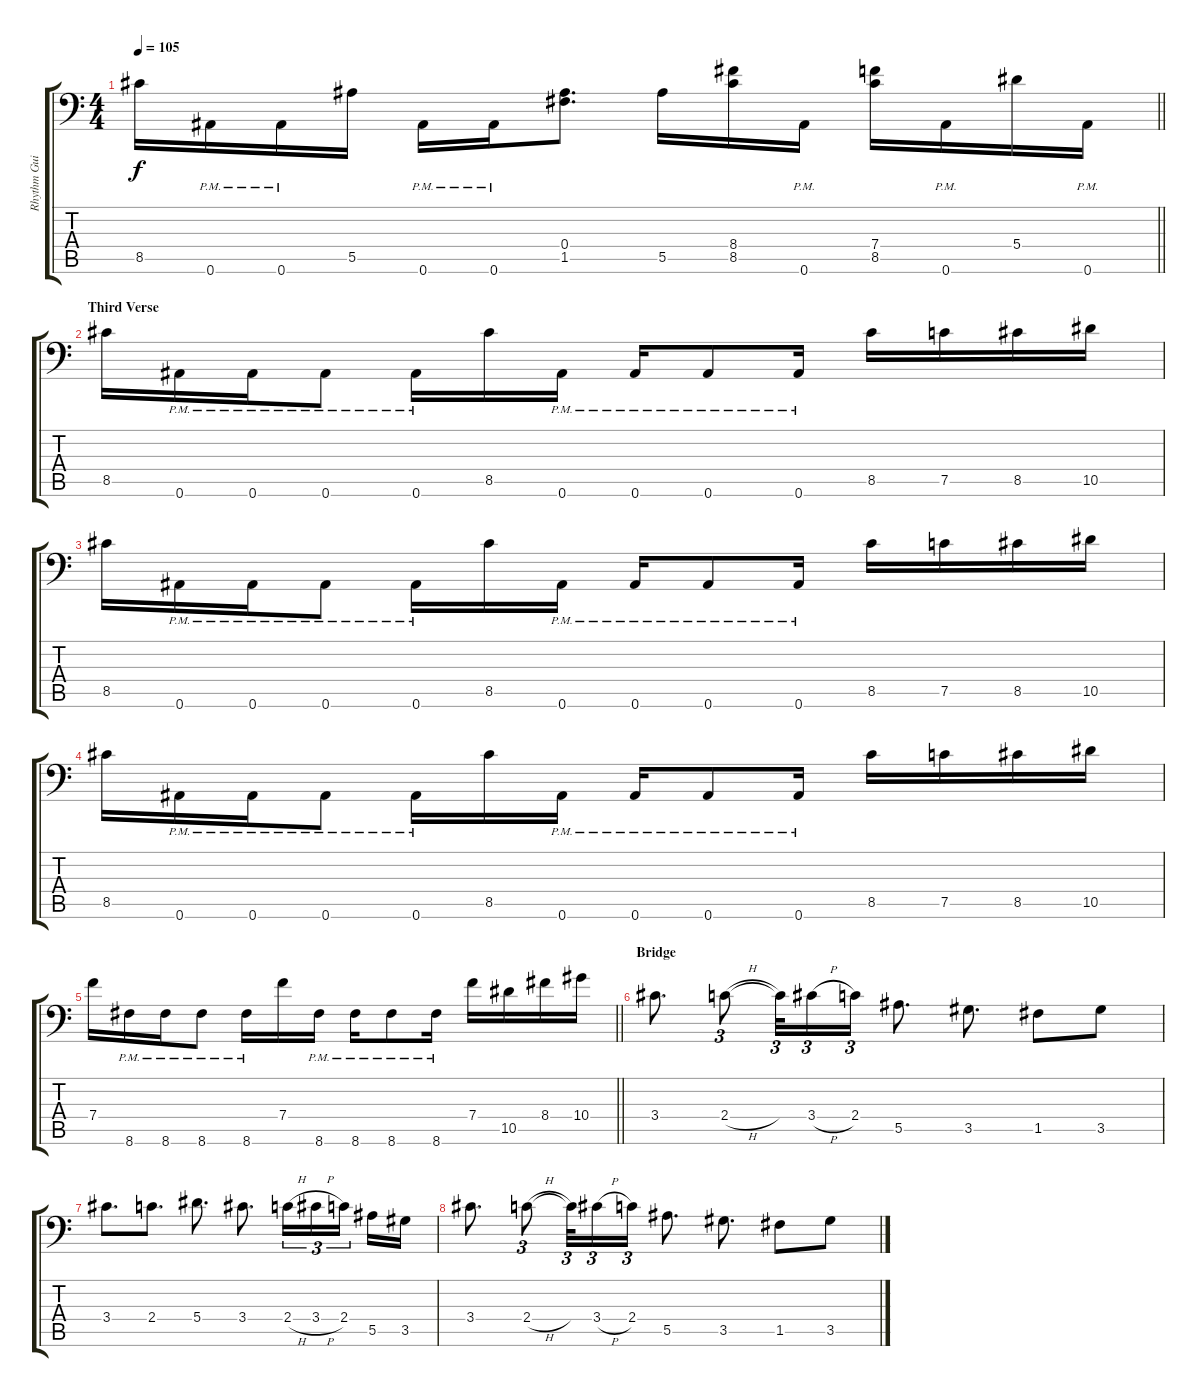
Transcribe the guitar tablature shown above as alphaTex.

\track ("Rhythm Guitar 2" "Rhythm Gui") {instrument distortionguitar}
\staff {score tabs}
\tuning (C4 G3 Eb3 Bb2 F2 Bb1) {hide}
\ts (4 4)
\tempo 105
\clef f4
\barLineRight lightlight
\ks c
8.5.16{dy f} 0.6{pm}.16 0.6{pm}.16 5.5.16 0.6{pm}.16 0.6{pm}.16 (0.4 1.5).8{d} 5.5.16 (8.4 8.5).16 0.6{pm}.16 (7.4 8.5).16 0.6{pm}.16 5.4.16 0.6{pm}.16 |
\section ("" "Third Verse")
8.5.16 0.6{pm}.16 0.6{pm}.16 0.6{pm}.8 0.6{pm}.16 8.5.16 0.6{pm}.16 0.6{pm}.16 0.6{pm}.8 0.6{pm}.16 8.5.16 7.5.16 8.5.16 10.5.16 |
8.5.16 0.6{pm}.16 0.6{pm}.16 0.6{pm}.8 0.6{pm}.16 8.5.16 0.6{pm}.16 0.6{pm}.16 0.6{pm}.8 0.6{pm}.16 8.5.16 7.5.16 8.5.16 10.5.16 |
8.5.16 0.6{pm}.16 0.6{pm}.16 0.6{pm}.8 0.6{pm}.16 8.5.16 0.6{pm}.16 0.6{pm}.16 0.6{pm}.8 0.6{pm}.16 8.5.16 7.5.16 8.5.16 10.5.16 |
\barLineRight lightlight
7.4.16 8.6{pm}.16 8.6{pm}.16 8.6{pm}.8 8.6{pm}.16 7.4.16 8.6{pm}.16 8.6{pm}.16 8.6{pm}.8 8.6{pm}.16 7.4.16 10.5.16 8.4.16 10.4.16 |
\section ("" "Bridge")
3.4.8{d} 2.4{h}.8{tu (3 2)} 2.4{t}.32{tu (3 2)} 3.4{h}.16{tu (3 2)} 2.4.16{tu (3 2)} 5.5.8{d} 3.5.8{d} 1.5.8 3.5.8 |
3.4.8{d} 2.4.8{d} 5.4.8{d} 3.4.8{d} 2.4{h}.16{tu (3 2)} 3.4{h}.16{tu (3 2)} 2.4.16{tu (3 2) beam splitsecondary} 5.5.16 3.5.16 |
3.4.8{d} 2.4{h}.8{tu (3 2)} 2.4{t}.32{tu (3 2)} 3.4{h}.16{tu (3 2)} 2.4.16{tu (3 2)} 5.5.8{d} 3.5.8{d} 1.5.8 3.5.8
